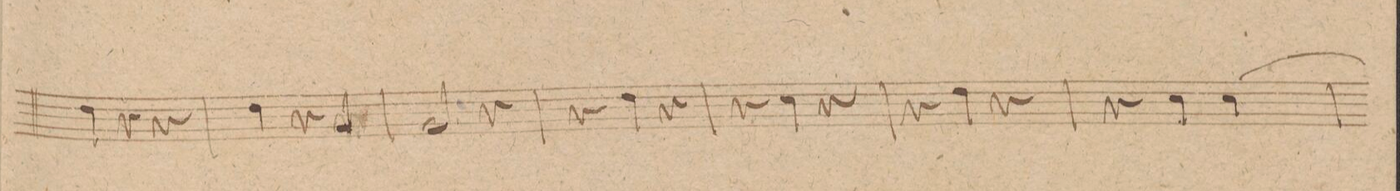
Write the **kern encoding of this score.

**kern	**dynam
*I"Corno 1mo in D	*
*clefG2	*
*k[f#c#]	*
*M3/4	*
4e\	.
4r	.
4r	.
=44	=44
4e\	.
4r	.
4A/	.
=45	=45
2A/	.
4r	.
=46	=46
4r	.
4e\	.
4r	.
=47	=47
4r	.
4d\	.
4r	.
=48	=48
4r	.
4e\	.
4r	.
=49	=49
4r	.
4d\	.
[4d\	.
=50	=50
*-	*-
